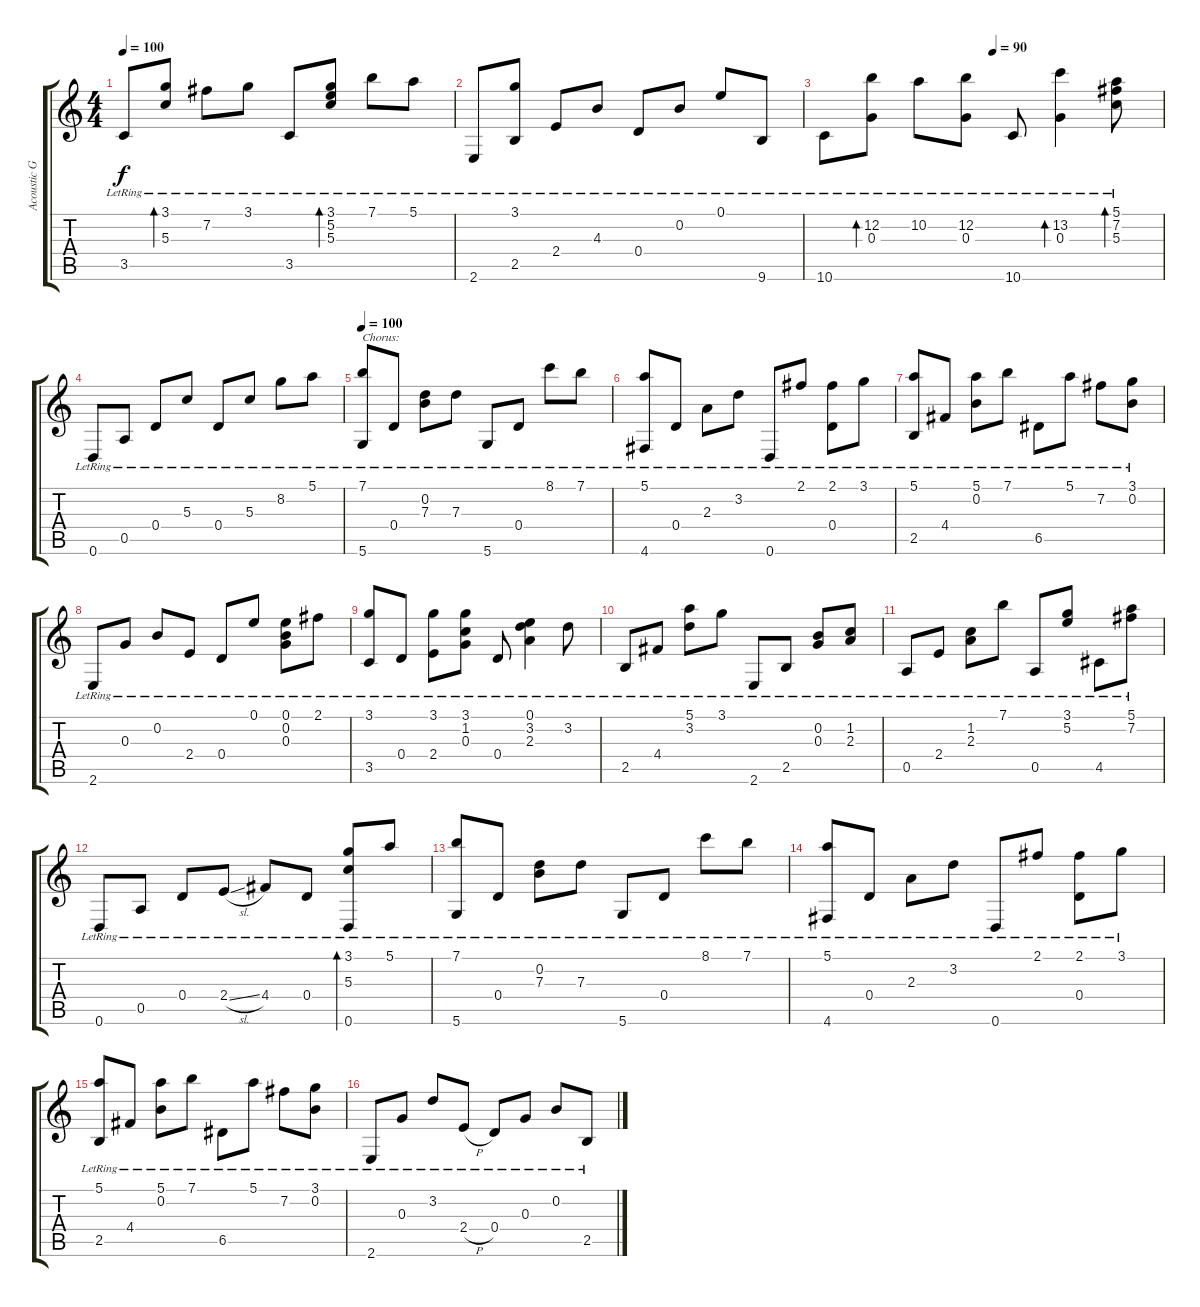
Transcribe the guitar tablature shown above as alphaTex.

\track ("Acoustic Guitar" "Acoustic G") {instrument acousticguitarsteel}
\staff {score tabs}
\tuning (E4 B3 G3 D3 A2 D2) {hide}
\ts (4 4)
\tempo 100
\clef g2
\ks c
3.5{lr}.8{dy f} (3.1{lr} 5.3{lr}).8{bd 480} 7.2{lr}.8 3.1{lr}.8 3.5{lr}.8 (3.1{lr} 5.2{lr} 5.3{lr}).8{bd 480} 7.1{lr}.8 5.1{lr}.8 |
2.6{lr}.8 (3.1{lr} 2.5{lr}).8 2.4{lr}.8 4.3{lr}.8 0.4{lr}.8 0.2{lr}.8 0.1{lr}.8 9.6{lr}.8 |
\tempo (90 0.5)
10.6{lr}.8 (12.2{lr} 0.3{lr}).8{bd 480} 10.2{lr}.8 (12.2{lr} 0.3{lr}).8 10.6{lr}.8 (13.2{lr} 0.3{lr}).4{bd 480} (5.1{lr} 7.2{lr} 5.3{lr}).8{bd 480} |
0.6{lr}.8 0.5{lr}.8 0.4{lr}.8 5.3{lr}.8 0.4{lr}.8 5.3{lr}.8 8.2{lr}.8 5.1{lr}.8 |
\tempo 100
(7.1{lr} 5.6{lr}).8{txt "Chorus:"} 0.4{lr}.8 (0.2{lr} 7.3{lr}).8 7.3{lr}.8 5.6{lr}.8 0.4{lr}.8 8.1{lr}.8 7.1{lr}.8 |
(5.1{lr} 4.6{lr}).8 0.4{lr}.8 2.3{lr}.8 3.2{lr}.8 0.6{lr}.8 2.1{lr}.8 (2.1{lr} 0.4{lr}).8 3.1{lr}.8 |
(5.1{lr} 2.5{lr}).8 4.4{lr}.8 (5.1{lr} 0.2{lr}).8 7.1{lr}.8 6.5{lr}.8 5.1{lr}.8 7.2{lr}.8 (3.1{lr} 0.2{lr}).8 |
2.6{lr}.8 0.3{lr}.8 0.2{lr}.8 2.4{lr}.8 0.4{lr}.8 0.1{lr}.8 (0.1{lr} 0.2{lr} 0.3{lr}).8 2.1{lr}.8 |
(3.1{lr} 3.5{lr}).8 0.4{lr}.8 (3.1{lr} 2.4{lr}).8 (3.1{lr} 1.2{lr} 0.3{lr}).8 0.4{lr}.8 (0.1{lr} 3.2{lr} 2.3{lr}).4 3.2{lr}.8 |
2.5{lr}.8 4.4{lr}.8 (5.1{lr} 3.2{lr}).8 3.1{lr}.8 2.6{lr}.8 2.5{lr}.8 (0.2{lr} 0.3{lr}).8 (1.2{lr} 2.3{lr}).8 |
0.5{lr}.8 2.4{lr}.8 (1.2{lr} 2.3{lr}).8 7.1{lr}.8 0.5{lr}.8 (3.1{lr} 5.2{lr}).8 4.5{lr}.8 (5.1{lr} 7.2{lr}).8 |
0.6{lr}.8 0.5{lr}.8 0.4{lr}.8 2.4{sl lr}.8 4.4{lr}.8 0.4{lr}.8 (3.1{lr} 5.3{lr} 0.6{lr}).8{bd 480} 5.1{lr}.8 |
(7.1{lr} 5.6{lr}).8 0.4{lr}.8 (0.2{lr} 7.3{lr}).8 7.3{lr}.8 5.6{lr}.8 0.4{lr}.8 8.1{lr}.8 7.1{lr}.8 |
(5.1{lr} 4.6{lr}).8 0.4{lr}.8 2.3{lr}.8 3.2{lr}.8 0.6{lr}.8 2.1{lr}.8 (2.1{lr} 0.4{lr}).8 3.1{lr}.8 |
(5.1{lr} 2.5{lr}).8 4.4{lr}.8 (5.1{lr} 0.2{lr}).8 7.1{lr}.8 6.5{lr}.8 5.1{lr}.8 7.2{lr}.8 (3.1{lr} 0.2{lr}).8 |
2.6{lr}.8 0.3{lr}.8 3.2{lr}.8 2.4{h lr}.8 0.4{lr}.8 0.3{lr}.8 0.2{lr}.8 2.5{lr}.8
